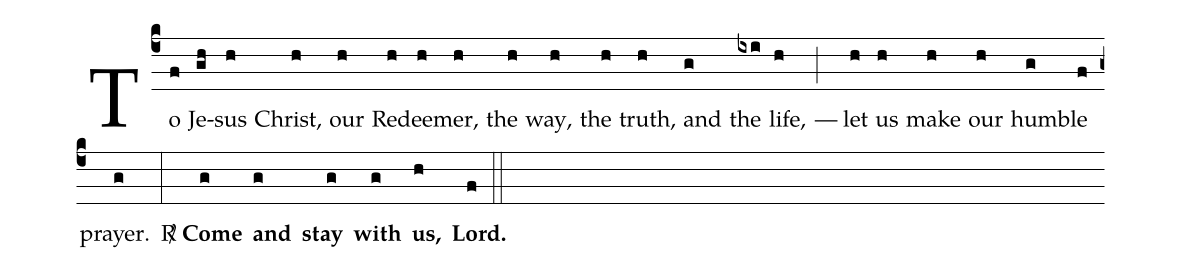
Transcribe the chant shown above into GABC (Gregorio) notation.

%%
(c4)
To(f) Je(gh)sus(h) Christ,(h) our(h) Re(h)dee(h)mer,(h)
the(h) way,(h) the(h) truth,(h) and(g) the(ixi) life,(h) (;)
<sp>---</sp> let(h) us(h) make(h) our(h) hum(g)ble(f) prayer.(g) (:)
<sp>R/</sp> <b>Come(g) and(g) stay(g) with(g) us,(h) Lord.</b>(f) (::z)
